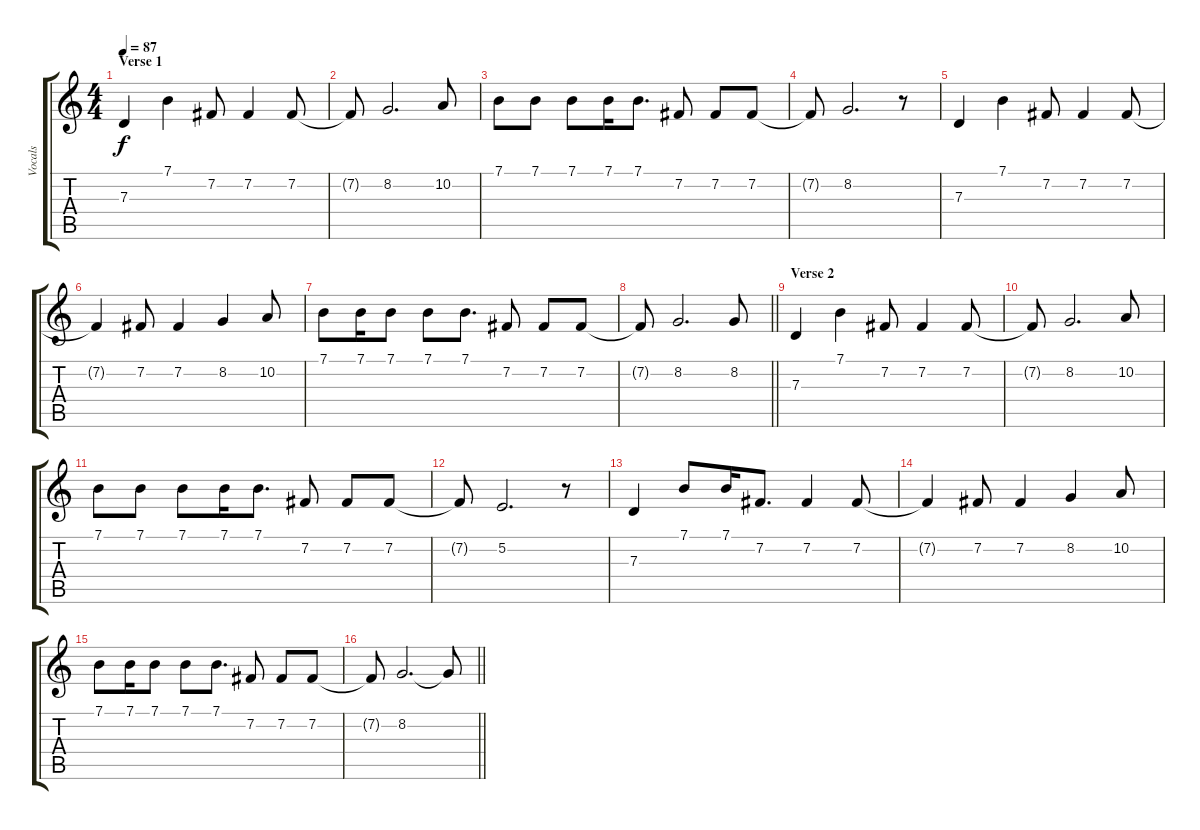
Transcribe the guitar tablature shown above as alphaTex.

\track ("Vocals" "Vocals") {instrument lead3calliope}
\staff {score tabs}
\tuning (E4 B3 G3 D3 A2 E2) {hide}
\ts (4 4)
\section ("" "Verse 1")
\tempo 87
\clef g2
\ks c
7.3.4{dy f} 7.1.4 7.2.8 7.2.4 7.2.8 |
7.2{t}.8 8.2.2{d} 10.2.8 |
7.1.8 7.1.8 7.1.8 7.1.16 7.1.8{d} 7.2.8 7.2.8 7.2.8 |
7.2{t}.8 8.2.2{d} r.8 |
7.3.4 7.1.4 7.2.8 7.2.4 7.2.8 |
7.2{t}.4 7.2.8 7.2.4 8.2.4 10.2.8 |
7.1.8 7.1.16 7.1.8 7.1.8 7.1.8{d} 7.2.8 7.2.8 7.2.8 |
\barLineRight lightlight
7.2{t}.8 8.2.2{d} 8.2.8 |
\section ("" "Verse 2")
7.3.4 7.1.4 7.2.8 7.2.4 7.2.8 |
7.2{t}.8 8.2.2{d} 10.2.8 |
7.1.8 7.1.8 7.1.8 7.1.16 7.1.8{d} 7.2.8 7.2.8 7.2.8 |
7.2{t}.8 5.2.2{d} r.8 |
7.3.4 7.1.8 7.1.16 7.2.8{d} 7.2.4 7.2.8 |
7.2{t}.4 7.2.8 7.2.4 8.2.4 10.2.8 |
7.1.8 7.1.16 7.1.8 7.1.8 7.1.8{d} 7.2.8 7.2.8 7.2.8 |
\barLineRight lightlight
7.2{t}.8 8.2.2{d} 8.2{t}.8
